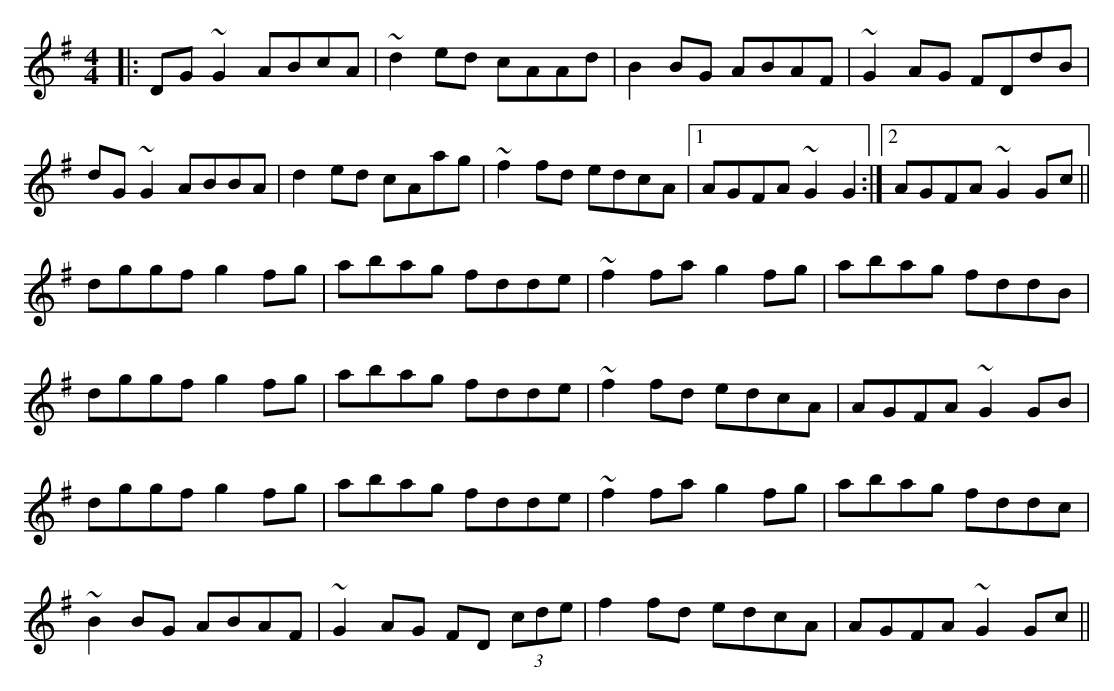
X:1
M:4/4
K:G
|:DG~G2 ABcA|~d2ed cAAd|B2BG ABAF|~G2AG FDdB|
dG~G2 ABBA|d2ed cAag|~f2fd edcA|1 AGFA ~G2G2:|2 AGFA ~G2Gc||
dggf g2fg|abag fdde|~f2fa g2fg|abag fddB|
dggf g2fg|abag fdde|~f2fd edcA|AGFA ~G2GB|
dggf g2fg|abag fdde|~f2fa g2fg|abag fddc|
~B2BG ABAF|~G2AG FD (3cde|f2fd edcA|AGFA ~G2Gc||
